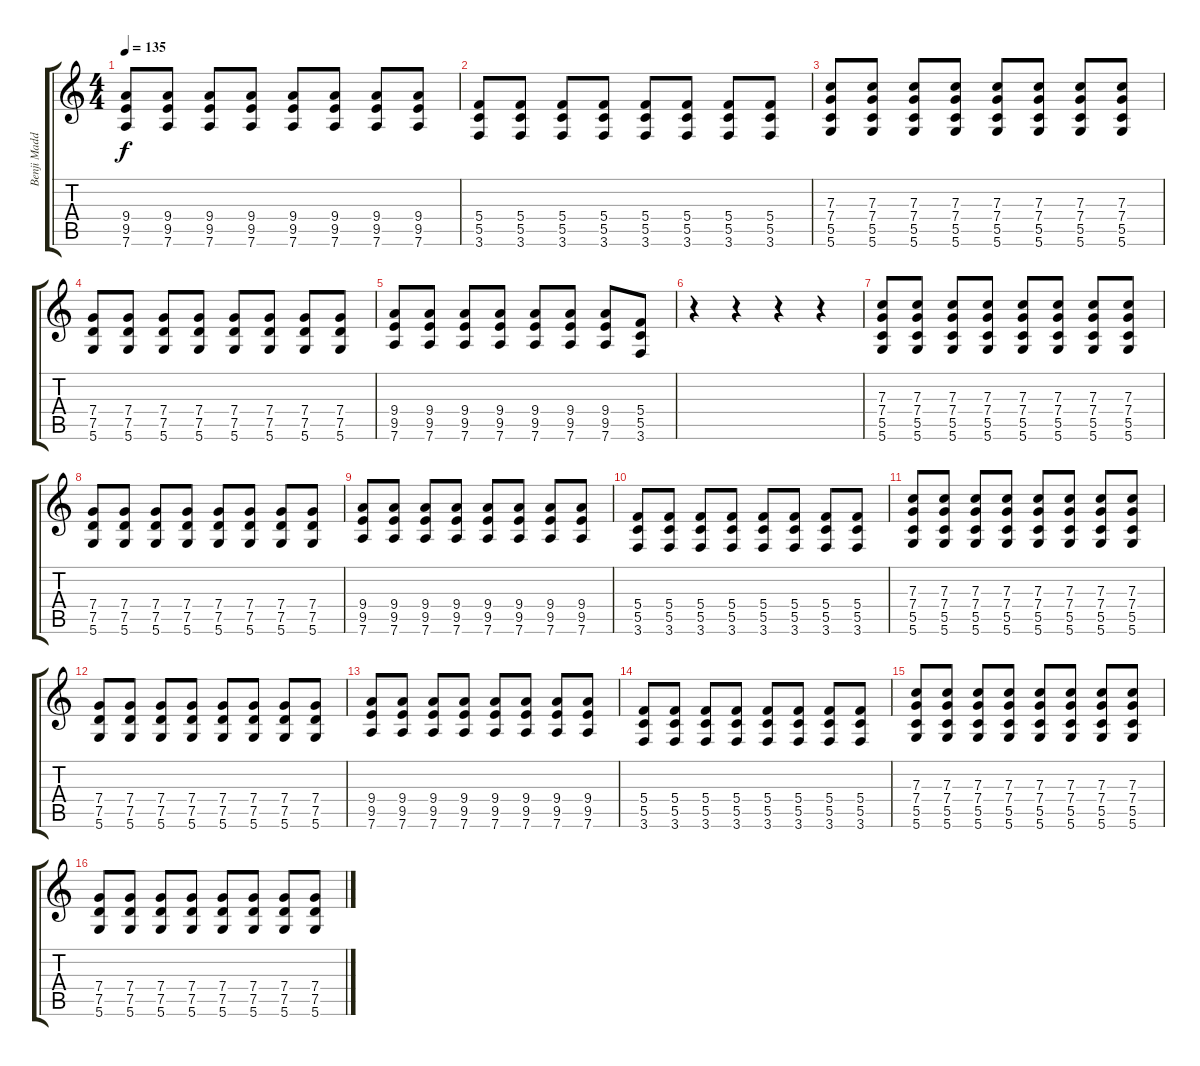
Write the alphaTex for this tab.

\track ("Benji Madden - Guitar" "Benji Madd") {instrument acousticguitarsteel}
\staff {score tabs}
\tuning (D4 A3 F3 C3 G2 D2) {hide}
\ts (4 4)
\tempo 135
\clef g2
\ks c
(9.4 9.5 7.6).8{dy f} (9.4 9.5 7.6).8 (9.4 9.5 7.6).8 (9.4 9.5 7.6).8 (9.4 9.5 7.6).8 (9.4 9.5 7.6).8 (9.4 9.5 7.6).8 (9.4 9.5 7.6).8 |
(5.4 5.5 3.6).8 (5.4 5.5 3.6).8 (5.4 5.5 3.6).8 (5.4 5.5 3.6).8 (5.4 5.5 3.6).8 (5.4 5.5 3.6).8 (5.4 5.5 3.6).8 (5.4 5.5 3.6).8 |
(7.3 7.4 5.5 5.6).8{volume 13 instrument distortionguitar} (7.3 7.4 5.5 5.6).8 (7.3 7.4 5.5 5.6).8 (7.3 7.4 5.5 5.6).8 (7.3 7.4 5.5 5.6).8 (7.3 7.4 5.5 5.6).8 (7.3 7.4 5.5 5.6).8 (7.3 7.4 5.5 5.6).8 |
(7.4 7.5 5.6).8 (7.4 7.5 5.6).8 (7.4 7.5 5.6).8 (7.4 7.5 5.6).8 (7.4 7.5 5.6).8 (7.4 7.5 5.6).8 (7.4 7.5 5.6).8 (7.4 7.5 5.6).8 |
(9.4 9.5 7.6).8 (9.4 9.5 7.6).8 (9.4 9.5 7.6).8 (9.4 9.5 7.6).8 (9.4 9.5 7.6).8 (9.4 9.5 7.6).8 (9.4 9.5 7.6).8 (5.4 5.5 3.6).8 |
r.4 r.4 r.4 r.4 |
(7.3 7.4 5.5 5.6).8{volume 13 instrument distortionguitar} (7.3 7.4 5.5 5.6).8 (7.3 7.4 5.5 5.6).8 (7.3 7.4 5.5 5.6).8 (7.3 7.4 5.5 5.6).8 (7.3 7.4 5.5 5.6).8 (7.3 7.4 5.5 5.6).8 (7.3 7.4 5.5 5.6).8 |
(7.4 7.5 5.6).8 (7.4 7.5 5.6).8 (7.4 7.5 5.6).8 (7.4 7.5 5.6).8 (7.4 7.5 5.6).8 (7.4 7.5 5.6).8 (7.4 7.5 5.6).8 (7.4 7.5 5.6).8 |
(9.4 9.5 7.6).8 (9.4 9.5 7.6).8 (9.4 9.5 7.6).8 (9.4 9.5 7.6).8 (9.4 9.5 7.6).8 (9.4 9.5 7.6).8 (9.4 9.5 7.6).8 (9.4 9.5 7.6).8 |
(5.4 5.5 3.6).8 (5.4 5.5 3.6).8 (5.4 5.5 3.6).8 (5.4 5.5 3.6).8 (5.4 5.5 3.6).8 (5.4 5.5 3.6).8 (5.4 5.5 3.6).8 (5.4 5.5 3.6).8 |
(7.3 7.4 5.5 5.6).8{volume 13 instrument distortionguitar} (7.3 7.4 5.5 5.6).8 (7.3 7.4 5.5 5.6).8 (7.3 7.4 5.5 5.6).8 (7.3 7.4 5.5 5.6).8 (7.3 7.4 5.5 5.6).8 (7.3 7.4 5.5 5.6).8 (7.3 7.4 5.5 5.6).8 |
(7.4 7.5 5.6).8 (7.4 7.5 5.6).8 (7.4 7.5 5.6).8 (7.4 7.5 5.6).8 (7.4 7.5 5.6).8 (7.4 7.5 5.6).8 (7.4 7.5 5.6).8 (7.4 7.5 5.6).8 |
(9.4 9.5 7.6).8 (9.4 9.5 7.6).8 (9.4 9.5 7.6).8 (9.4 9.5 7.6).8 (9.4 9.5 7.6).8 (9.4 9.5 7.6).8 (9.4 9.5 7.6).8 (9.4 9.5 7.6).8 |
(5.4 5.5 3.6).8 (5.4 5.5 3.6).8 (5.4 5.5 3.6).8 (5.4 5.5 3.6).8 (5.4 5.5 3.6).8 (5.4 5.5 3.6).8 (5.4 5.5 3.6).8 (5.4 5.5 3.6).8 |
(7.3 7.4 5.5 5.6).8{volume 13 instrument distortionguitar} (7.3 7.4 5.5 5.6).8 (7.3 7.4 5.5 5.6).8 (7.3 7.4 5.5 5.6).8 (7.3 7.4 5.5 5.6).8 (7.3 7.4 5.5 5.6).8 (7.3 7.4 5.5 5.6).8 (7.3 7.4 5.5 5.6).8 |
(7.4 7.5 5.6).8 (7.4 7.5 5.6).8 (7.4 7.5 5.6).8 (7.4 7.5 5.6).8 (7.4 7.5 5.6).8 (7.4 7.5 5.6).8 (7.4 7.5 5.6).8{instrument distortionguitar} (7.4 7.5 5.6).8
